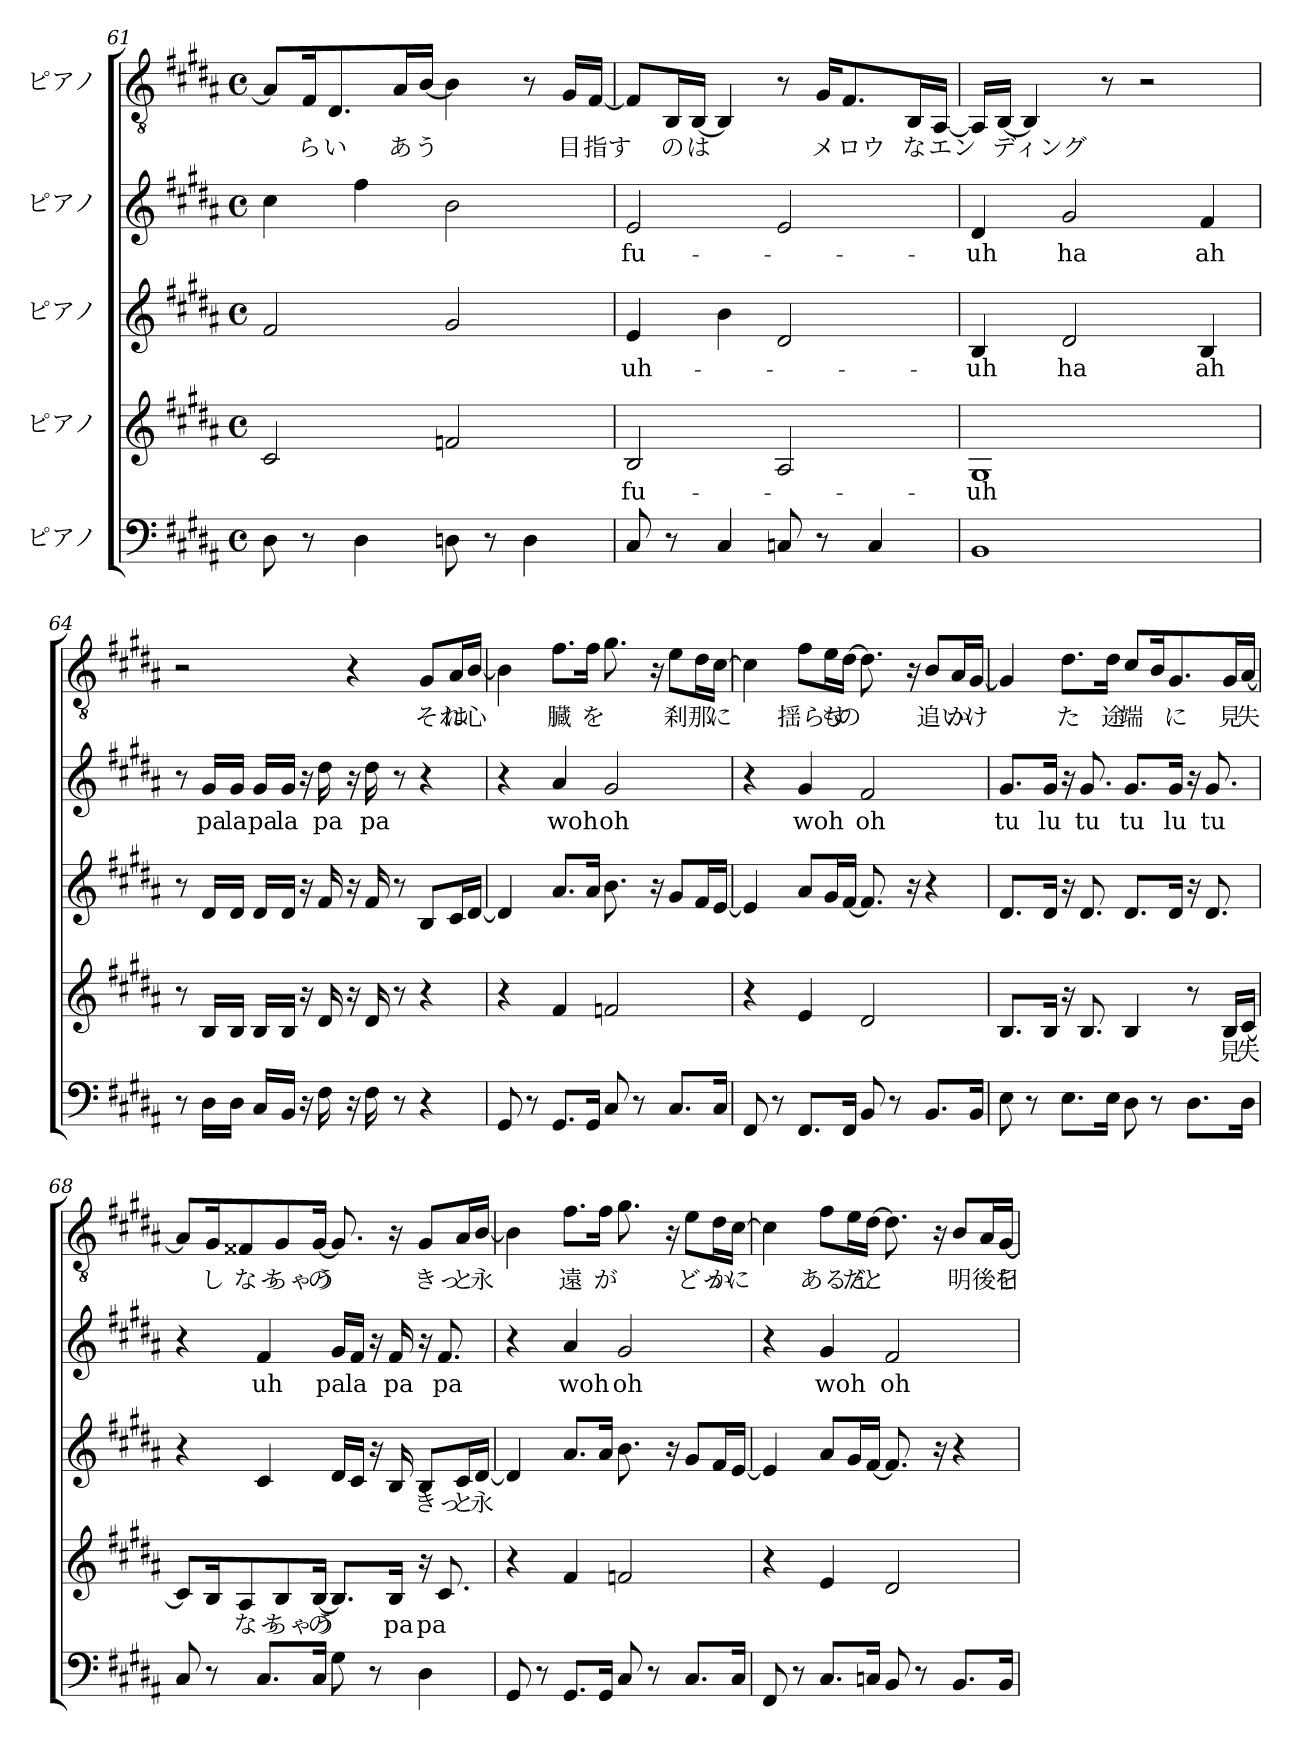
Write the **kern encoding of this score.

**kern	**kern	**text	**kern	**text	**kern	**text	**kern	**text
*part5	*part4	*part4	*part3	*part3	*part2	*part2	*part1	*part1
*staff5	*staff4	*staff4	*staff3	*staff3	*staff2	*staff2	*staff1	*staff1
*I"ピアノ	*I"ピアノ	*	*I"ピアノ	*	*I"ピアノ	*	*I"ピアノ	*
*clefF4	*clefG2	*	*clefG2	*	*clefG2	*	*clefGv2	*
*k[f#c#g#d#a#]	*k[f#c#g#d#a#]	*	*k[f#c#g#d#a#]	*	*k[f#c#g#d#a#]	*	*k[f#c#g#d#a#]	*
*M4/4	*M4/4	*	*M4/4	*	*M4/4	*	*M4/4	*
*met(c)	*met(c)	*	*met(c)	*	*met(c)	*	*met(c)	*
=61	=61	=61	=61	=61	=61	=61	=61	=61
8D#	2c#	.	2f#	.	4cc#	.	8A#L]	.
8r	.	.	.	.	.	.	16F#K	ら
.	.	.	.	.	.	.	8.D#	い
4D#	.	.	.	.	4ff#	.	.	.
.	.	.	.	.	.	.	16A#L	あ
.	.	.	.	.	.	.	[16BJJ	う
8Dn	2fn	.	2g#	.	2b	.	4B]	.
8r	.	.	.	.	.	.	.	.
4D	.	.	.	.	.	.	8r	.
.	.	.	.	.	.	.	16G#LL	目
.	.	.	.	.	.	.	[16F#JJ	指す
=62	=62	=62	=62	=62	=62	=62	=62	=62
8C#	2B	fu-	4e	-uh-	2e	-fu-	8F#L]	.
8r	.	.	.	.	.	.	16BBL	の
.	.	.	.	.	.	.	[16BBJJ	は
4C#	.	.	4b	.	.	.	4BB]	.
8Cn	2A#	.	2d#	.	2e	.	8r	.
8r	.	.	.	.	.	.	16G#KL	メ
.	.	.	.	.	.	.	8.F#	ロウ
4C	.	.	.	.	.	.	.	.
.	.	.	.	.	.	.	16BBL	な
.	.	.	.	.	.	.	[16AA#JJ	エン
=63	=63	=63	=63	=63	=63	=63	=63	=63
1BB	1G#	-uh	4B	-uh	4d#	-uh	16AA#LL]	.
.	.	.	.	.	.	.	[16BBJJ	ディング
.	.	.	.	.	.	.	4BB]	.
.	.	.	2d#	ha	2g#	ha	.	.
.	.	.	.	.	.	.	8r	.
.	.	.	.	.	.	.	2r	.
.	.	.	4B	ah	4f#	ah	.	.
=64	=64	=64	=64	=64	=64	=64	=64	=64
8r	8r	.	8r	.	8r	.	2r	.
16D#LL	16BLL	.	16d#LL	.	16g#LL	pa	.	.
16D#JJ	16BJJ	.	16d#JJ	.	16g#JJ	la	.	.
16C#LL	16BLL	.	16d#LL	.	16g#LL	pa	.	.
16BBJJ	16BJJ	.	16d#JJ	.	16g#JJ	la	.	.
16r	16r	.	16r	.	16r	.	.	.
16F#	16d#	.	16f#	.	16dd#	pa	.	.
16r	16r	.	16r	.	16r	.	4r	.
16F#	16d#	.	16f#	.	16dd#	pa	.	.
8r	8r	.	8r	.	8r	.	.	.
4r	4r	.	8BL	.	4r	.	8G#L	それ
.	.	.	16c#L	.	.	.	16A#L	は
.	.	.	[16d#JJ	.	.	.	[16BJJ	心
=65	=65	=65	=65	=65	=65	=65	=65	=65
8GG#	4r	.	4d#]	.	4r	.	4B]	.
8r	.	.	.	.	.	.	.	.
8.GG#L	4f#	.	8.a#L	.	4a#	woh	8.f#L	臓
16GG#Jk	.	.	16a#Jk	.	.	.	16f#Jk	を
8C#	2fn	.	8.b	.	2g#	oh	8.g#	.
8r	.	.	.	.	.	.	.	.
.	.	.	16r	.	.	.	16r	.
8.C#L	.	.	8g#L	.	.	.	8eL	刹那
.	.	.	16f#L	.	.	.	16d#L	.
16C#Jk	.	.	[16eJJ	.	.	.	[16c#JJ	に
=66	=66	=66	=66	=66	=66	=66	=66	=66
8FF#	4r	.	4e]	.	4r	.	4c#]	.
8r	.	.	.	.	.	.	.	.
8.FF#L	4e	.	8a#L	.	4g#	woh	8f#L	揺らす
.	.	.	16g#L	.	.	.	16eL	も
16FF#Jk	.	.	[16f#JJ	.	.	.	[16d#JJ	の
8BB	2d#	.	8.f#]	.	2f#	oh	8.d#]	.
8r	.	.	.	.	.	.	.	.
.	.	.	16r	.	.	.	16r	.
8.BBL	.	.	4r	.	.	.	8BL	追い
.	.	.	.	.	.	.	16A#L	か
16BBJk	.	.	.	.	.	.	[16G#JJ	け
=67	=67	=67	=67	=67	=67	=67	=67	=67
8E	8.BL	.	8.d#L	.	8.g#L	tu	4G#]	.
8r	.	.	.	.	.	.	.	.
.	16BJk	.	16d#Jk	.	16g#Jk	lu	.	.
8.EL	16r	.	16r	.	16r	.	8.d#L	た
.	8.B	.	8.d#	.	8.g#	tu	.	.
16EJk	.	.	.	.	.	.	16d#Jk	途
8D#	4B	.	8.d#L	.	8.g#L	tu	8c#L	端
8r	.	.	.	.	.	.	16BK	.
.	.	.	16d#Jk	.	16g#Jk	lu	8.G#	に
8.D#L	8r	.	16r	.	16r	.	.	.
.	.	.	8.d#	.	8.g#	tu	.	.
.	16BLL	見	.	.	.	.	16G#L	見
16D#Jk	[16c#JJ	失	.	.	.	.	[16A#JJ	失
=68	=68	=68	=68	=68	=68	=68	=68	=68
8C#	8c#L]	.	4r	.	4r	.	8A#L]	.
8r	16BK	.	.	.	.	.	16G#K	し
.	8A#	なっ	.	.	.	.	8F##X	なっ
8.C#L	.	.	4c#	.	4f#	uh	.	.
.	8B	ちゃう	.	.	.	.	8G#	ちゃう
16C#Jk	[16BJk	の	.	.	.	.	[16G#Jk	の
8G#	8.BL]	.	16d#LL	.	16g#LL	pa	8.G#]	.
.	.	.	16c#JJ	.	16f#JJ	la	.	.
8r	.	.	16r	.	16r	.	.	.
.	16BJk	pa	16B	.	16f#	pa	16r	.
4D#	16r	.	8BL	きっ	16r	.	8G#L	きっ
.	8.c#	pa	.	.	8.f#	pa	.	.
.	.	.	16c#L	と	.	.	16A#L	と
.	.	.	[16d#JJ	永	.	.	[16BJJ	永
=69	=69	=69	=69	=69	=69	=69	=69	=69
8GG#	4r	.	4d#]	.	4r	.	4B]	.
8r	.	.	.	.	.	.	.	.
8.GG#L	4f#	.	8.a#L	.	4a#	woh	8.f#L	遠
16GG#Jk	.	.	16a#Jk	.	.	.	16f#Jk	が
8C#	2fn	.	8.b	.	2g#	oh	8.g#	.
8r	.	.	.	.	.	.	.	.
.	.	.	16r	.	.	.	16r	.
8.C#L	.	.	8g#L	.	.	.	8eL	どっ
.	.	.	16f#L	.	.	.	16d#L	か
16C#Jk	.	.	[16eJJ	.	.	.	[16c#JJ	に
=70	=70	=70	=70	=70	=70	=70	=70	=70
8FF#	4r	.	4e]	.	4r	.	4c#]	.
8r	.	.	.	.	.	.	.	.
8.C#L	4e	.	8a#L	.	4g#	woh	8f#L	あるん
.	.	.	16g#L	.	.	.	16eL	だ
16CnJk	.	.	[16f#JJ	.	.	.	[16d#JJ	と
8BB	2d#	.	8.f#]	.	2f#	oh	8.d#]	.
8r	.	.	.	.	.	.	.	.
.	.	.	16r	.	.	.	16r	.
8.BBL	.	.	4r	.	.	.	8BL	明後日
.	.	.	.	.	.	.	16A#L	.
16BBJk	.	.	.	.	.	.	[16G#JJ	を
=	=	=	=	=	=	=	=	=
*-	*-	*-	*-	*-	*-	*-	*-	*-
